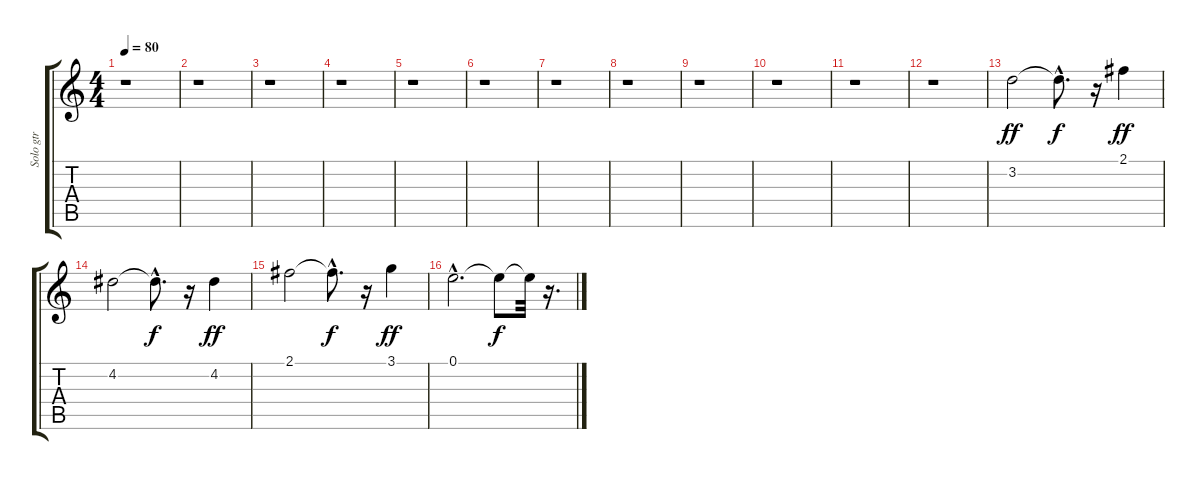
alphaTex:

\track ("Solo gtr" "Solo gtr") {instrument distortionguitar}
\staff {score tabs}
\tuning (E4 B3 G3 D3 A2 E2) {hide}
\ts (4 4)
\tempo 80
\clef g2
\ks c
r.1{dy ff} |
r.1 |
r.1 |
r.1 |
r.1 |
r.1 |
r.1 |
r.1 |
r.1 |
r.1 |
r.1 |
r.1 |
3.2.2 3.2{hac t}.8{d dy f} r.16 2.1.4{dy ff} |
4.2.2 4.2{hac t}.8{d dy f} r.16 4.2.4{dy ff} |
2.1.2 2.1{hac t}.8{d dy f} r.16 3.1.4{dy ff} |
0.1{hac}.2{d} 0.1{t}.8{dy f} 0.1{t}.32 r.16{d}
